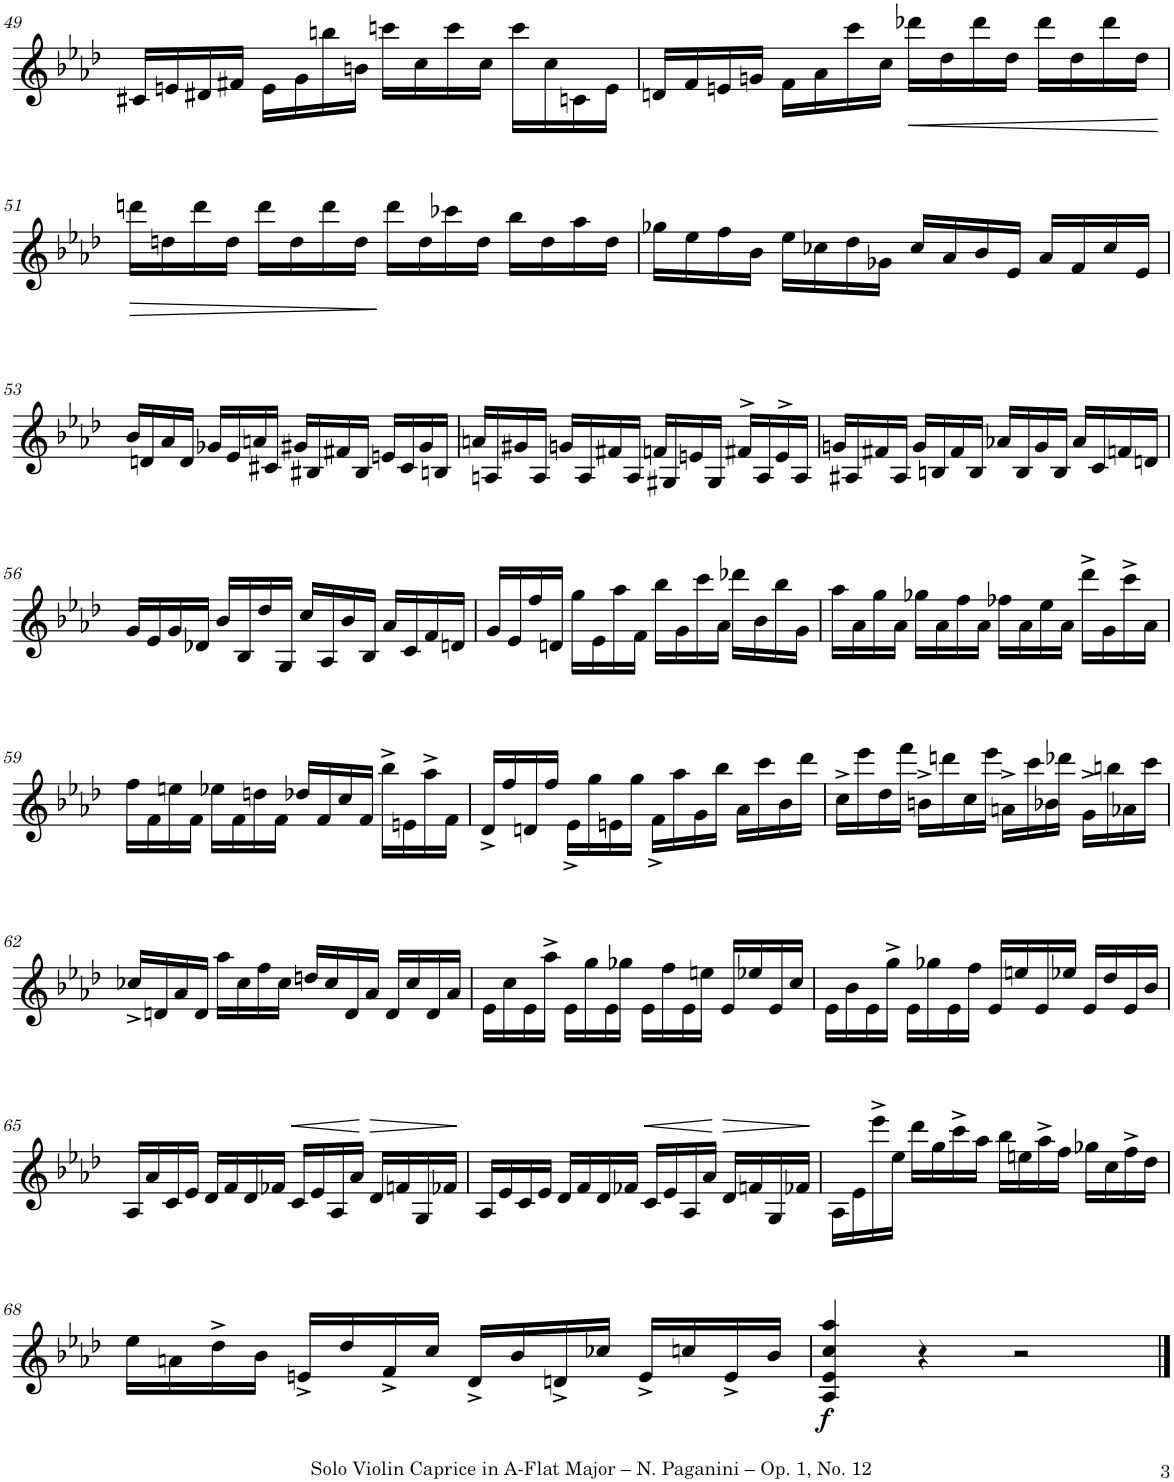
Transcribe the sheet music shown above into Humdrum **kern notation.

**kern	**dynam
*part1	*part1
*staff1	*staff1
*I"Violin	*
*I'Vln.	*
!!LO:PB:g=z
*clefG2	*
*k[b-e-a-d-]	*
*M4/4	*
*met(c)	*
=49	=49
16c#X/LL	.
16en/	.
16d#X/	.
16f#X/JJ	.
16e\LL	.
16g\	.
16bbn\	.
16bn\JJ	.
16cccn\LL	.
16cc\	.
16ccc\	.
16cc\JJ	.
16ccc\LL	.
16cc\	.
16cn\	.
16e\JJ	.
=50	=50
16dn/LL	.
16f/	.
16en/	.
16gn/JJ	.
16f\LL	.
16a-\	.
16ccc\	.
16cc\JJ	.
!	!LO:HP:b
16ddd-X\LL	<
16dd-\	.
16ddd-\	.
16dd-\JJ	.
16ddd-\LL	.
16dd-\	.
16ddd-\	.
16dd-\JJ	.
.	[
!!LO:LB:g=z
=51	=51
!	!LO:HP:b
16dddn\LL	>
16ddn\	.
16ddd\	.
16dd\JJ	.
16ddd\LL	.
16dd\	.
16ddd\	.
16dd\JJ	.
16ddd\LL	]
16dd\	.
16ccc-X\	.
16dd\JJ	.
16bb-\LL	.
16dd\	.
16aa-\	.
16dd\JJ	.
=52	=52
16gg-X\LL	.
16ee-\	.
16ff\	.
16b-\JJ	.
16ee-\LL	.
16cc-X\	.
16dd-\	.
16g-X\JJ	.
16cc-/LL	.
16a-/	.
16b-/	.
16e-/JJ	.
16a-/LL	.
16f/	.
16cc-/	.
16e-/JJ	.
!!LO:LB:g=z
=53	=53
16b-/LL	.
16dn/	.
16a-/	.
16d/JJ	.
16g-X/LL	.
16e-/	.
16an/	.
16c#X/JJ	.
16g#X/LL	.
16B#X/	.
16f#X/	.
16B#/JJ	.
16en/LL	.
16c#/	.
16g#/	.
16Bn/JJ	.
=54	=54
16an/LL	.
16An/	.
16g#X/	.
16A/JJ	.
16gn/LL	.
16A/	.
16f#X/	.
16A/JJ	.
16fn/LL	.
16G#X/	.
16en/	.
16G#/JJ	.
16f#X^>/LL	.
16A/	.
16e^>/	.
16A/JJ	.
=55	=55
16gn/LL	.
16A#X/	.
16f#X/	.
16A#/JJ	.
16g/LL	.
16Bn/	.
16f#/	.
16B/JJ	.
16a-X/LL	.
16B/	.
16g/	.
16B/JJ	.
16a-/LL	.
16c/	.
16fn/	.
16dn/JJ	.
!!LO:LB:g=z
=56	=56
16g/LL	.
16e-/	.
16g/	.
16d-X/JJ	.
16b-/LL	.
16B-/	.
16dd-/	.
16G/JJ	.
16cc/LL	.
16A-/	.
16b-/	.
16B-/JJ	.
16a-/LL	.
16c/	.
16f/	.
16dn/JJ	.
=57	=57
16g/LL	.
16e-/	.
16ff/	.
16dn/JJ	.
16gg\LL	.
16e-\	.
16aa-\	.
16f\JJ	.
16bb-\LL	.
16g\	.
16ccc\	.
16a-\JJ	.
16ddd-X\LL	.
16b-\	.
16bb-\	.
16g\JJ	.
=58	=58
16aa-\LL	.
16a-\	.
16gg\	.
16a-\JJ	.
16gg-X\LL	.
16a-\	.
16ff\	.
16a-\JJ	.
16ff-X\LL	.
16a-\	.
16ee-\	.
16a-\JJ	.
16ddd-^\LL	.
16g\	.
16ccc^\	.
16a-\JJ	.
!!LO:LB:g=z
=59	=59
16ff\LL	.
16f\	.
16een\	.
16f\JJ	.
16ee-X\LL	.
16f\	.
16ddn\	.
16f\JJ	.
16dd-X/LL	.
16f/	.
16cc/	.
16f/JJ	.
16bb-^\LL	.
16en\	.
16aa-^\	.
16f\JJ	.
=60	=60
16d-^/LL	.
16ff/	.
16dn/	.
16ff/JJ	.
16e-^<\LL	.
16gg\	.
16en\	.
16gg\JJ	.
16f^<\LL	.
16aa-\	.
16g\	.
16bb-\JJ	.
16a-\LL	.
16ccc\	.
16b-\	.
16ddd-\JJ	.
=61	=61
16cc^\LL	.
16eee-\	.
16dd-\	.
16fff\JJ	.
16bn^\LL	.
16dddn\	.
16cc\	.
16eee-\JJ	.
16an^\LL	.
16ccc\	.
16b-X\	.
16ddd-X\JJ	.
16g^\LL	.
16bbn\	.
16a-X\	.
16ccc\JJ	.
!!LO:LB:g=z
=62	=62
16cc-X^/LL	.
16dn/	.
16a-/	.
16d/JJ	.
16aa-\LL	.
16cc-\	.
16ff\	.
16cc-\JJ	.
16ddn/LL	.
16cc-/	.
16d/	.
16a-/JJ	.
16d/LL	.
16cc-/	.
16d/	.
16a-/JJ	.
=63	=63
16e-\LL	.
16cc\	.
16e-\	.
16aa-^\JJ	.
16e-\LL	.
16gg\	.
16e-\	.
16gg-X\JJ	.
16e-\LL	.
16ff\	.
16e-\	.
16een\JJ	.
16e-/LL	.
16ee-X/	.
16e-/	.
16cc/JJ	.
=64	=64
16e-\LL	.
16b-\	.
16e-\	.
16gg^\JJ	.
16e-\LL	.
16gg-X\	.
16e-\	.
16ff\JJ	.
16e-/LL	.
16een/	.
16e-/	.
16ee-X/JJ	.
16e-/LL	.
16dd-/	.
16e-/	.
16b-/JJ	.
!!LO:LB:g=z
=65	=65
16A-/LL	.
16a-/	.
16c/	.
16e-/JJ	.
16d-/LL	.
16f/	.
16d-/	.
16f-X/JJ	.
!	!LO:HP:b
16c/LL	<
16e-/	.
16A-/	.
16a-/JJ	.
!	!LO:HP:n=1:b
16d-/LL	[ >
16fn/	.
16G/	.
16f-X/JJ	.
.	]
=66	=66
16A-/LL	.
16e-/	.
16c/	.
16e-/JJ	.
16d-/LL	.
16f/	.
16d-/	.
16f-X/JJ	.
!	!LO:HP:b
16c/LL	<
16e-/	.
16A-/	.
16a-/JJ	.
!	!LO:HP:n=1:b
16d-/LL	[ >
16fn/	.
16G/	.
16f-X/JJ	.
.	]
=67	=67
16A-\LL	.
16e-\	.
16eee-^\	.
16ee-\JJ	.
16ddd-\LL	.
16gg\	.
16ccc^\	.
16aa-\JJ	.
16bb-\LL	.
16een\	.
16aa-^\	.
16ff\JJ	.
16gg-X\LL	.
16cc\	.
16ff^\	.
16dd-\JJ	.
!!LO:LB:g=z
=68	=68
16ee-\LL	.
16an\	.
16dd-^\	.
16b-\JJ	.
16en^/LL	.
16dd-/	.
16f^/	.
16cc/JJ	.
16d-^/LL	.
16b-/	.
16dn^/	.
16cc-X/JJ	.
16e^/LL	.
16ccn/	.
16e^/	.
16b-/JJ	.
=69	=69
!	!LO:DY:b
4A-/ 4e-/ 4cc/ 4aa-/	f
4r	.
2r	.
==	==
*-	*-
